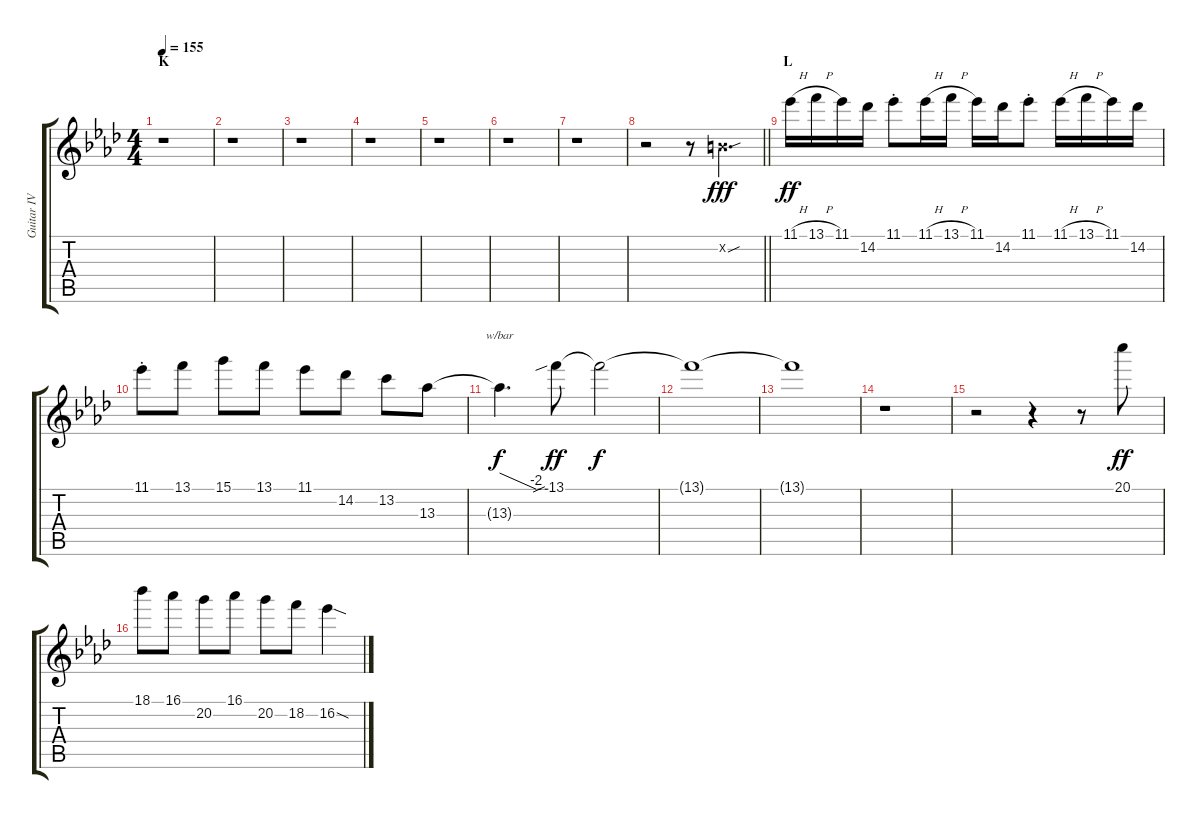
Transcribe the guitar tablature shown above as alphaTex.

\track ("Guitar IV" "Guitar IV") {instrument overdrivenguitar}
\staff {score tabs}
\tuning (E4 B3 G3 D3 A2 E2) {hide}
\ts (4 4)
\section ("" "K")
\tempo 155
\clef g2
\ks ab
r.1{dy fff} |
r.1 |
r.1 |
r.1 |
r.1 |
r.1 |
r.1 |
\barLineRight lightlight
r.2 r.8 0.2{sou x}.4{d} |
\section ("" "L")
11.1{h}.16{dy ff} 13.1{h}.16 11.1.16 14.2.16 11.1{st}.8 11.1{h}.16 13.1{h}.16 11.1.16 14.2.16 11.1{st}.8 11.1{h}.16 13.1{h}.16 11.1.16 14.2.16 |
11.1{st}.8 13.1.8 15.1.8 13.1.8 11.1.8 14.2.8 13.2.8 13.3.8 |
13.3{t}.4{d tbe (custom default 0 0 45 -8 60 -8) dy f} 13.1{sib}.8{dy ff} 13.1{t}.2{dy f} |
13.1{t}.1 |
13.1{t}.1 |
r.1 |
r.2 r.4 r.8 20.1.8{dy ff} |
18.1.8 16.1.8 20.2.8 16.1.8 20.2.8 18.2.8 16.2{sod}.4
